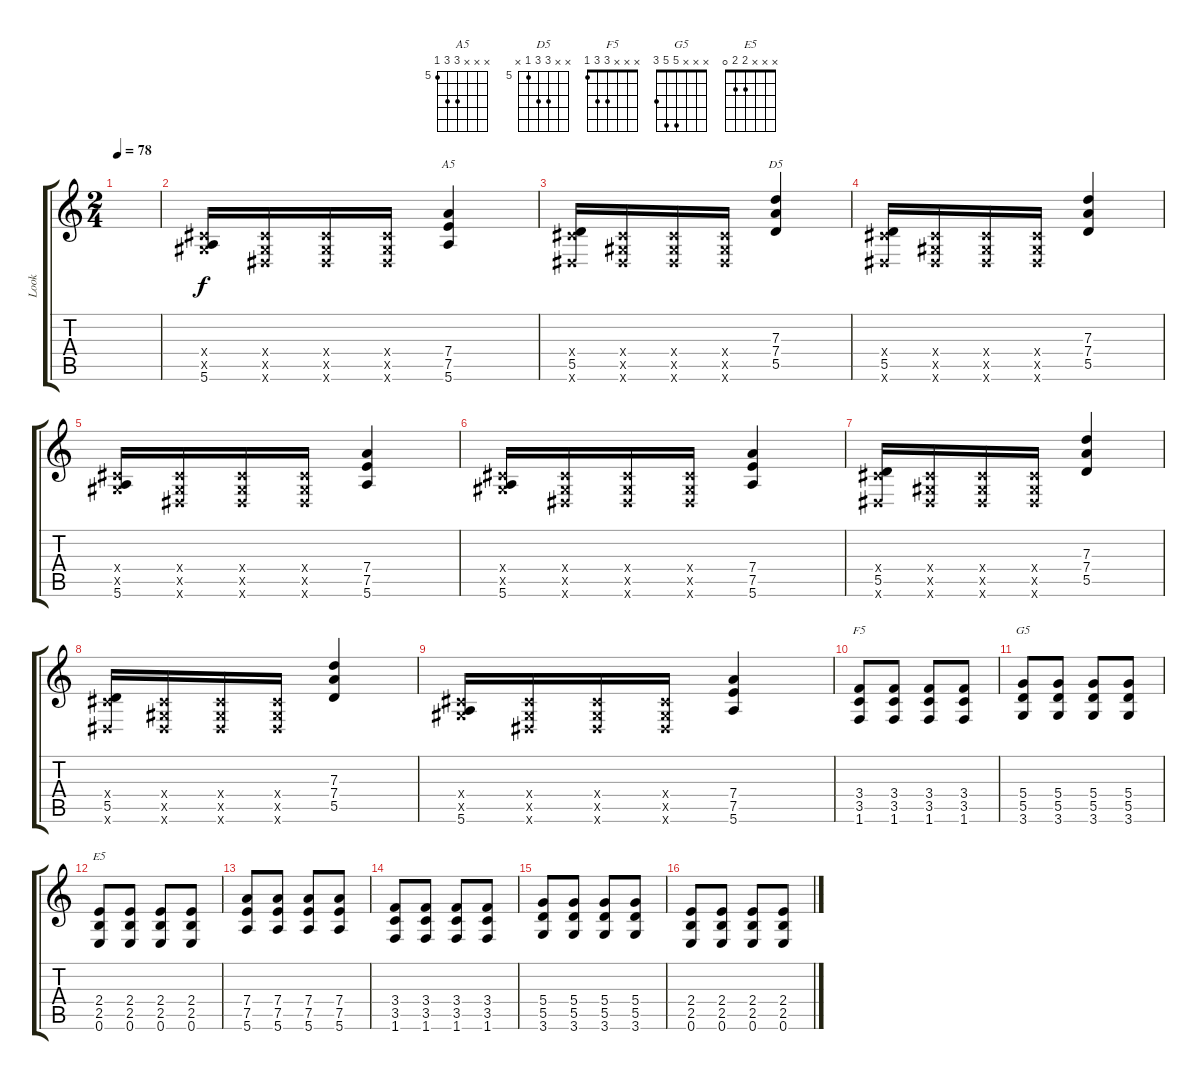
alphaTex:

\track ("Look" "Look") {instrument distortionguitar}
\staff {score tabs}
\tuning (E4 B3 G3 D3 A2 E2) {hide}
\chord ("A5" x x x 7 7 5) {firstfret 5}
\chord ("D5" x x 7 7 5 x) {firstfret 5}
\chord ("F5" x x x 3 3 1)
\chord ("G5" x x x 5 5 3)
\chord ("E5" x x x 2 2 0)
\ts (2 4)
\tempo 78
\clef g2
\ks c
|
(-1.4{x} -1.5{x} 5.6).16 (-1.4{x} -1.5{x} -1.6{x}).16 (-1.4{x} -1.5{x} -1.6{x}).16 (-1.4{x} -1.5{x} -1.6{x}).16 (7.4 7.5 5.6).4{ch "A5"} |
(-1.4{x} 5.5 -1.6{x}).16 (-1.4{x} -1.5{x} -1.6{x}).16 (-1.4{x} -1.5{x} -1.6{x}).16 (-1.4{x} -1.5{x} -1.6{x}).16 (7.3 7.4 5.5).4{ch "D5"} |
(-1.4{x} 5.5 -1.6{x}).16 (-1.4{x} -1.5{x} -1.6{x}).16 (-1.4{x} -1.5{x} -1.6{x}).16 (-1.4{x} -1.5{x} -1.6{x}).16 (7.3 7.4 5.5).4 |
(-1.4{x} -1.5{x} 5.6).16 (-1.4{x} -1.5{x} -1.6{x}).16 (-1.4{x} -1.5{x} -1.6{x}).16 (-1.4{x} -1.5{x} -1.6{x}).16 (7.4 7.5 5.6).4 |
(-1.4{x} -1.5{x} 5.6).16 (-1.4{x} -1.5{x} -1.6{x}).16 (-1.4{x} -1.5{x} -1.6{x}).16 (-1.4{x} -1.5{x} -1.6{x}).16 (7.4 7.5 5.6).4 |
(-1.4{x} 5.5 -1.6{x}).16 (-1.4{x} -1.5{x} -1.6{x}).16 (-1.4{x} -1.5{x} -1.6{x}).16 (-1.4{x} -1.5{x} -1.6{x}).16 (7.3 7.4 5.5).4 |
(-1.4{x} 5.5 -1.6{x}).16 (-1.4{x} -1.5{x} -1.6{x}).16 (-1.4{x} -1.5{x} -1.6{x}).16 (-1.4{x} -1.5{x} -1.6{x}).16 (7.3 7.4 5.5).4 |
(-1.4{x} -1.5{x} 5.6).16 (-1.4{x} -1.5{x} -1.6{x}).16 (-1.4{x} -1.5{x} -1.6{x}).16 (-1.4{x} -1.5{x} -1.6{x}).16 (7.4 7.5 5.6).4 |
(3.4 3.5 1.6).8{ch "F5"} (3.4 3.5 1.6).8 (3.4 3.5 1.6).8 (3.4 3.5 1.6).8 |
(5.4 5.5 3.6).8{ch "G5"} (5.4 5.5 3.6).8 (5.4 5.5 3.6).8 (5.4 5.5 3.6).8 |
(2.4 2.5 0.6).8{ch "E5"} (2.4 2.5 0.6).8 (2.4 2.5 0.6).8 (2.4 2.5 0.6).8 |
(7.4 7.5 5.6).8 (7.4 7.5 5.6).8 (7.4 7.5 5.6).8 (7.4 7.5 5.6).8 |
(3.4 3.5 1.6).8 (3.4 3.5 1.6).8 (3.4 3.5 1.6).8 (3.4 3.5 1.6).8 |
(5.4 5.5 3.6).8 (5.4 5.5 3.6).8 (5.4 5.5 3.6).8 (5.4 5.5 3.6).8 |
(2.4 2.5 0.6).8 (2.4 2.5 0.6).8 (2.4 2.5 0.6).8 (2.4 2.5 0.6).8
